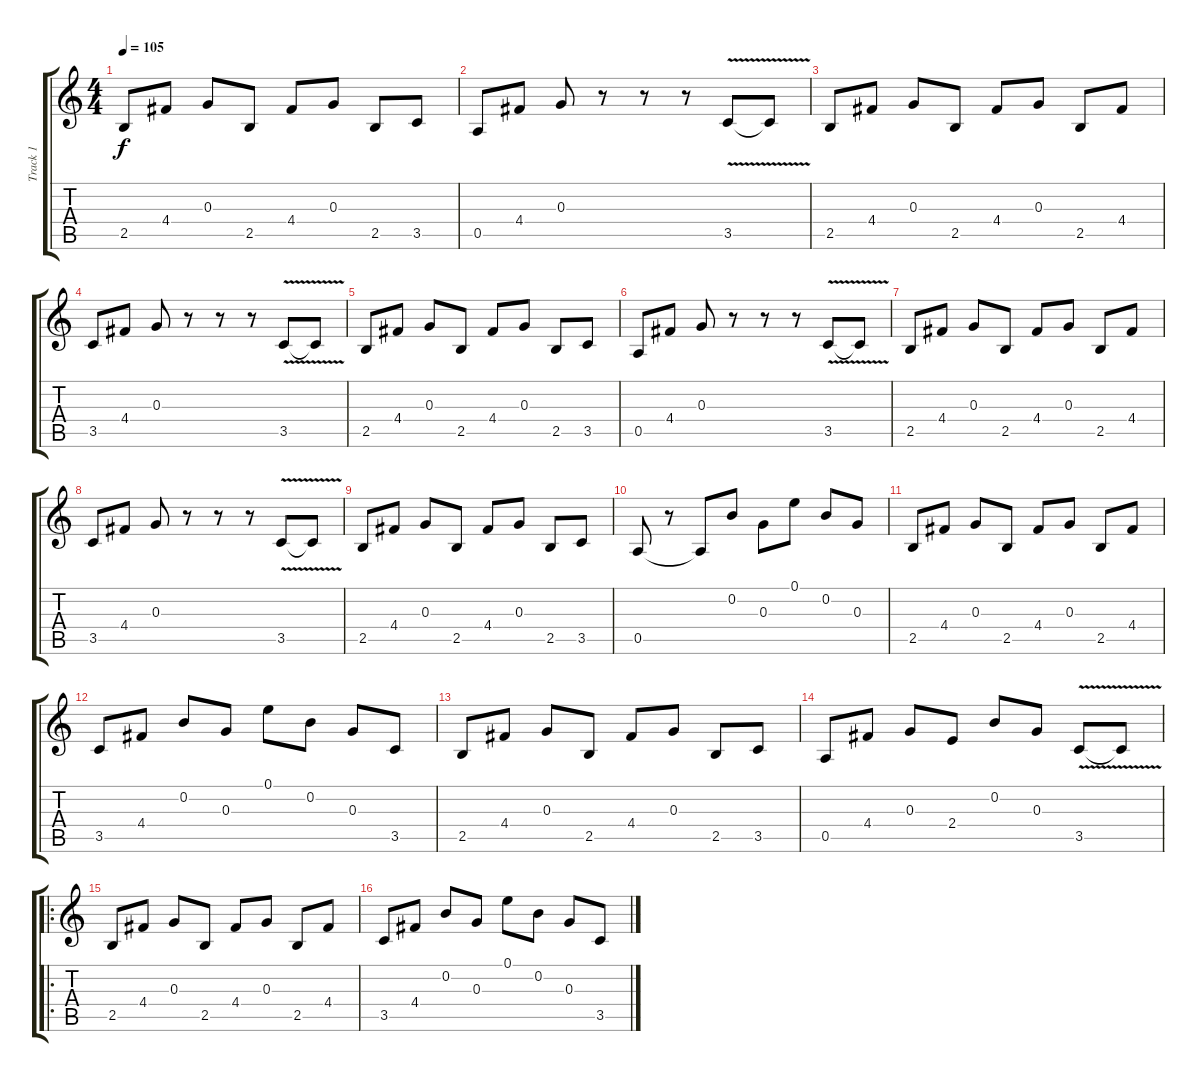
\track ("Track 1" "Track 1") {instrument electricguitarclean}
\staff {score tabs}
\tuning (E4 B3 G3 D3 A2 E2) {hide}
\ts (4 4)
\tempo 105
\clef g2
\ks c
2.5.8{dy f} 4.4.8 0.3.8 2.5.8 4.4.8 0.3.8 2.5.8 3.5.8 |
0.5.8 4.4.8 0.3.8 r.8 r.8 r.8 3.5{v}.8 3.5{t}.8 |
2.5.8 4.4.8 0.3.8 2.5.8 4.4.8 0.3.8 2.5.8 4.4.8 |
3.5.8 4.4.8 0.3.8 r.8 r.8 r.8 3.5{v}.8 3.5{t}.8 |
2.5.8 4.4.8 0.3.8 2.5.8 4.4.8 0.3.8 2.5.8 3.5.8 |
0.5.8 4.4.8 0.3.8 r.8 r.8 r.8 3.5{v}.8 3.5{t}.8 |
2.5.8 4.4.8 0.3.8 2.5.8 4.4.8 0.3.8 2.5.8 4.4.8 |
3.5.8 4.4.8 0.3.8 r.8 r.8 r.8 3.5{v}.8 3.5{t}.8 |
2.5.8 4.4.8 0.3.8 2.5.8 4.4.8 0.3.8 2.5.8 3.5.8 |
0.5.8 r.8 0.5{t}.8 0.2.8 0.3.8 0.1.8 0.2.8 0.3.8 |
2.5.8 4.4.8 0.3.8 2.5.8 4.4.8 0.3.8 2.5.8 4.4.8 |
3.5.8 4.4.8 0.2.8 0.3.8 0.1.8 0.2.8 0.3.8 3.5.8 |
2.5.8 4.4.8 0.3.8 2.5.8 4.4.8 0.3.8 2.5.8 3.5.8 |
0.5.8 4.4.8 0.3.8 2.4.8 0.2.8 0.3.8 3.5{v}.8 3.5{t}.8 |
\ro
2.5.8 4.4.8 0.3.8 2.5.8 4.4.8 0.3.8 2.5.8 4.4.8 |
3.5.8 4.4.8 0.2.8 0.3.8 0.1.8 0.2.8 0.3.8 3.5.8
